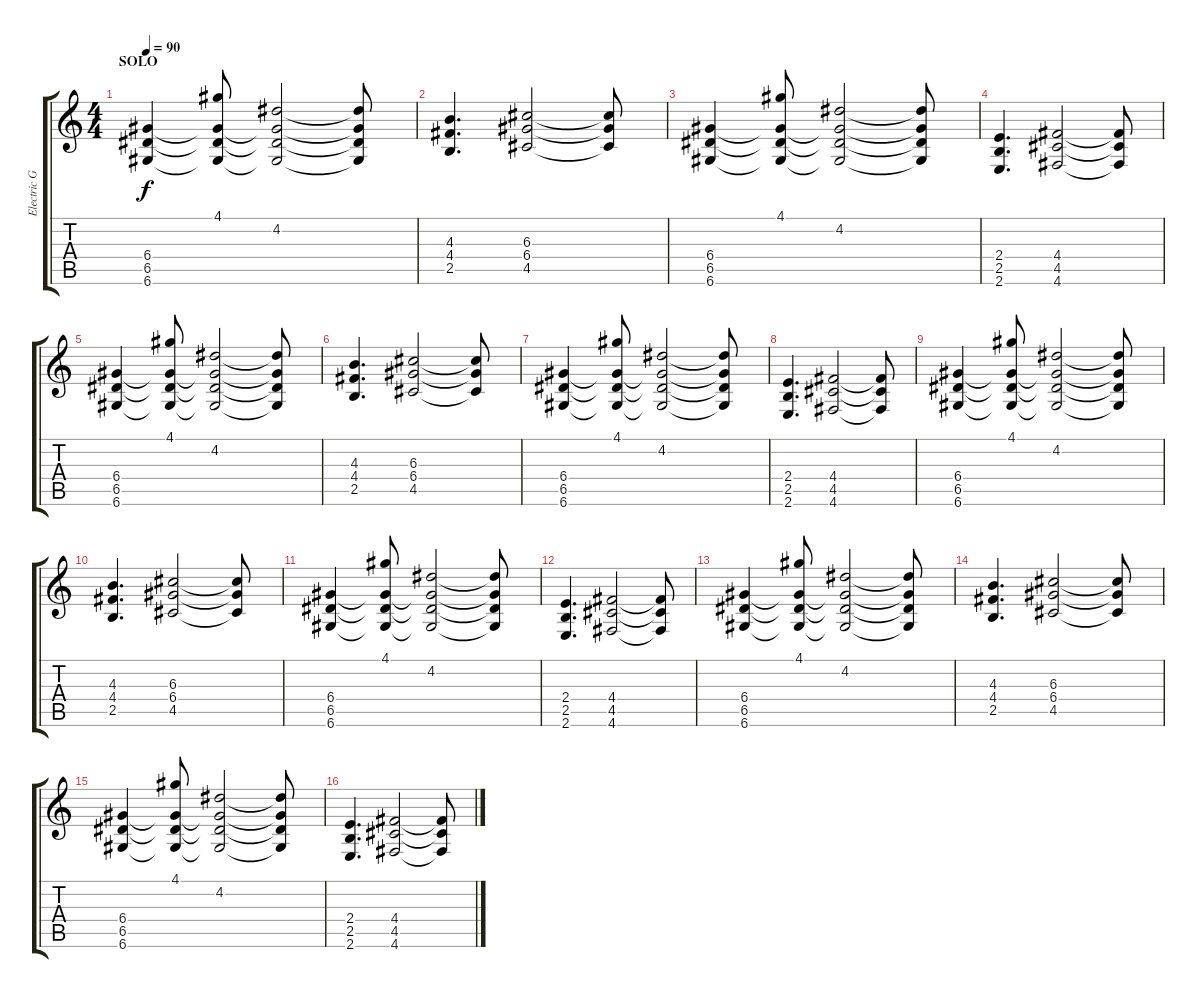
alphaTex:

\track ("Electric Guitar" "Electric G") {instrument overdrivenguitar}
\staff {score tabs}
\tuning (E4 B3 G3 D3 A2 D2) {hide}
\ts (4 4)
\section ("" "SOLO")
\tempo 90
\clef g2
\ks c
(6.4 6.5 6.6).4{dy f} (4.1 6.4{t} 6.5{t} 6.6{t}).8 (4.2 6.4{t} 6.5{t} 6.6{t}).2 (4.2{t} 6.4{t} 6.5{t} 6.6{t}).8 |
(4.3 4.4 2.5).4{d} (6.3 6.4 4.5).2 (6.3{t} 6.4{t} 4.5{t}).8 |
(6.4 6.5 6.6).4 (4.1 6.4{t} 6.5{t} 6.6{t}).8 (4.2 6.4{t} 6.5{t} 6.6{t}).2 (4.2{t} 6.4{t} 6.5{t} 6.6{t}).8 |
(2.4 2.5 2.6).4{d} (4.4 4.5 4.6).2 (4.4{t} 4.5{t} 4.6{t}).8 |
(6.4 6.5 6.6).4 (4.1 6.4{t} 6.5{t} 6.6{t}).8 (4.2 6.4{t} 6.5{t} 6.6{t}).2 (4.2{t} 6.4{t} 6.5{t} 6.6{t}).8 |
(4.3 4.4 2.5).4{d} (6.3 6.4 4.5).2 (6.3{t} 6.4{t} 4.5{t}).8 |
(6.4 6.5 6.6).4 (4.1 6.4{t} 6.5{t} 6.6{t}).8 (4.2 6.4{t} 6.5{t} 6.6{t}).2 (4.2{t} 6.4{t} 6.5{t} 6.6{t}).8 |
(2.4 2.5 2.6).4{d} (4.4 4.5 4.6).2 (4.4{t} 4.5{t} 4.6{t}).8 |
(6.4 6.5 6.6).4 (4.1 6.4{t} 6.5{t} 6.6{t}).8 (4.2 6.4{t} 6.5{t} 6.6{t}).2 (4.2{t} 6.4{t} 6.5{t} 6.6{t}).8 |
(4.3 4.4 2.5).4{d} (6.3 6.4 4.5).2 (6.3{t} 6.4{t} 4.5{t}).8 |
(6.4 6.5 6.6).4 (4.1 6.4{t} 6.5{t} 6.6{t}).8 (4.2 6.4{t} 6.5{t} 6.6{t}).2 (4.2{t} 6.4{t} 6.5{t} 6.6{t}).8 |
(2.4 2.5 2.6).4{d} (4.4 4.5 4.6).2 (4.4{t} 4.5{t} 4.6{t}).8 |
(6.4 6.5 6.6).4 (4.1 6.4{t} 6.5{t} 6.6{t}).8 (4.2 6.4{t} 6.5{t} 6.6{t}).2 (4.2{t} 6.4{t} 6.5{t} 6.6{t}).8 |
(4.3 4.4 2.5).4{d} (6.3 6.4 4.5).2 (6.3{t} 6.4{t} 4.5{t}).8 |
(6.4 6.5 6.6).4 (4.1 6.4{t} 6.5{t} 6.6{t}).8 (4.2 6.4{t} 6.5{t} 6.6{t}).2 (4.2{t} 6.4{t} 6.5{t} 6.6{t}).8 |
(2.4 2.5 2.6).4{d} (4.4 4.5 4.6).2 (4.4{t} 4.5{t} 4.6{t}).8
